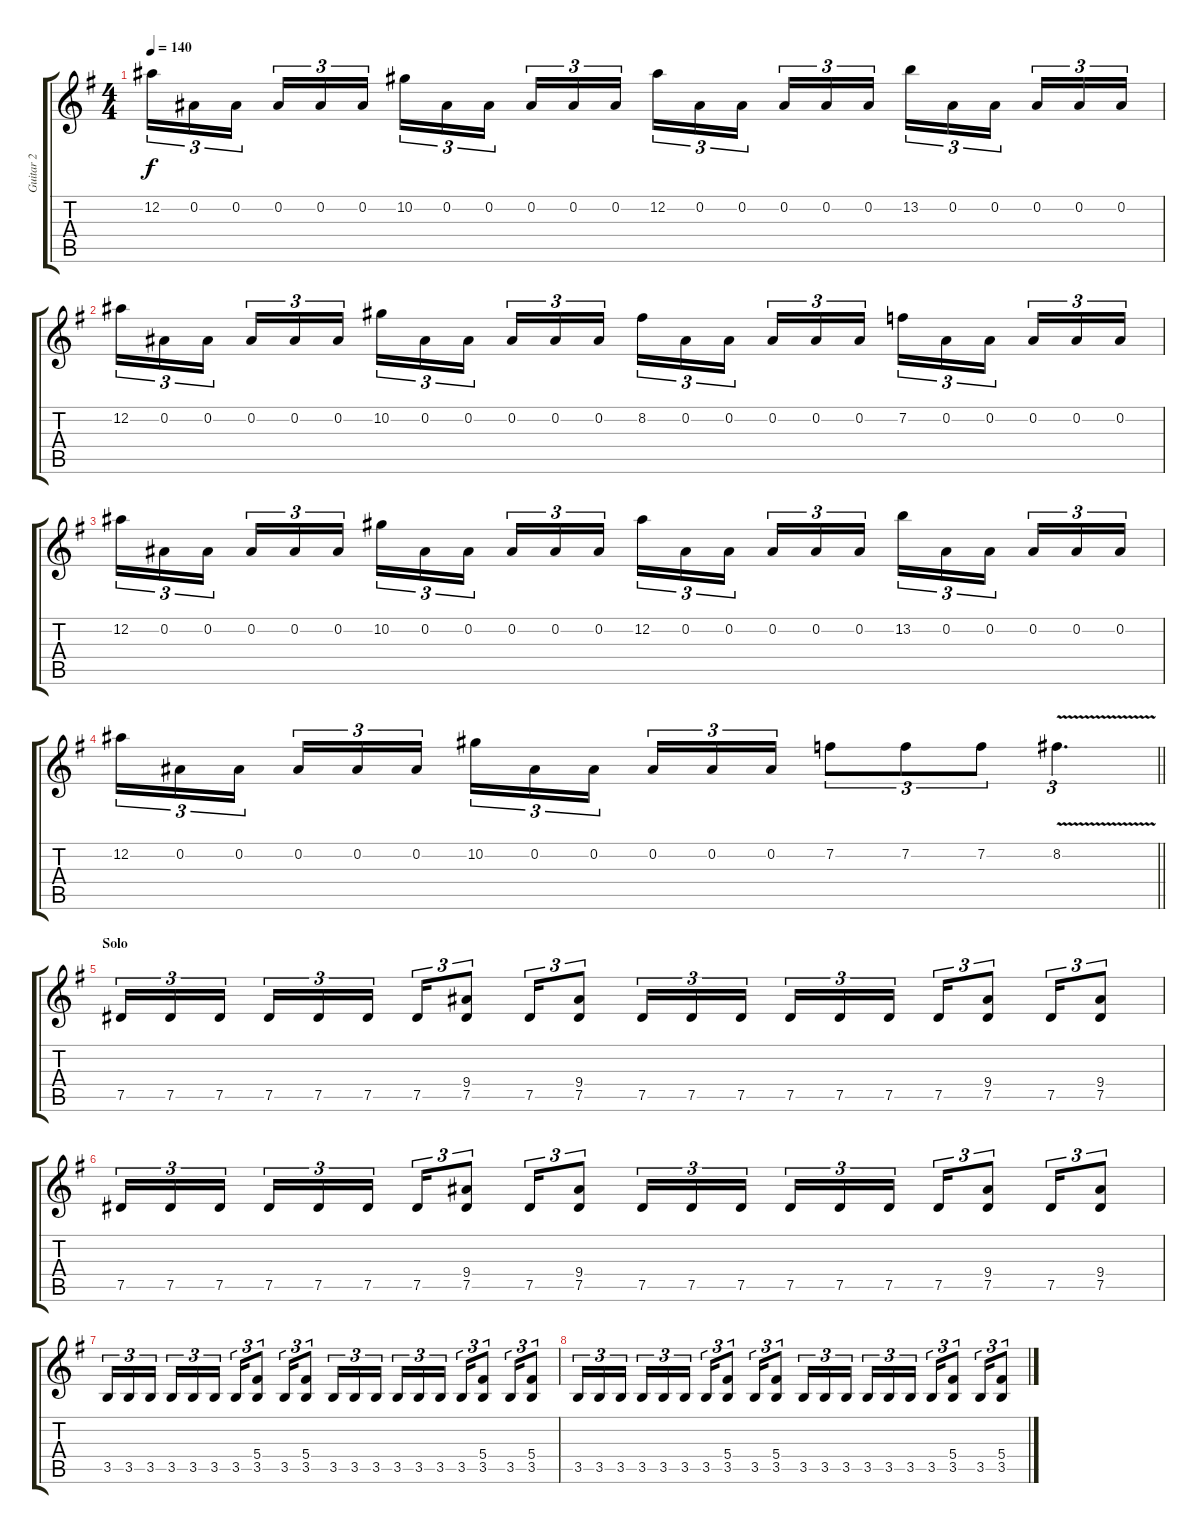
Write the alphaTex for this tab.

\track ("Guitar 2" "Guitar 2") {instrument overdrivenguitar}
\staff {score tabs}
\tuning (Eb4 Bb3 Gb3 Db3 Ab2 Eb2) {hide}
\ts (4 4)
\tempo 140
\clef g2
\ks eminor
12.2.16{tu (3 2) dy f} 0.2.16{tu (3 2)} 0.2.16{tu (3 2) beam splitsecondary} 0.2.16{tu (3 2)} 0.2.16{tu (3 2)} 0.2.16{tu (3 2)} 10.2.16{tu (3 2)} 0.2.16{tu (3 2)} 0.2.16{tu (3 2) beam splitsecondary} 0.2.16{tu (3 2)} 0.2.16{tu (3 2)} 0.2.16{tu (3 2)} 12.2.16{tu (3 2)} 0.2.16{tu (3 2)} 0.2.16{tu (3 2) beam splitsecondary} 0.2.16{tu (3 2)} 0.2.16{tu (3 2)} 0.2.16{tu (3 2)} 13.2.16{tu (3 2)} 0.2.16{tu (3 2)} 0.2.16{tu (3 2) beam splitsecondary} 0.2.16{tu (3 2)} 0.2.16{tu (3 2)} 0.2.16{tu (3 2)} |
12.2.16{tu (3 2)} 0.2.16{tu (3 2)} 0.2.16{tu (3 2) beam splitsecondary} 0.2.16{tu (3 2)} 0.2.16{tu (3 2)} 0.2.16{tu (3 2)} 10.2.16{tu (3 2)} 0.2.16{tu (3 2)} 0.2.16{tu (3 2) beam splitsecondary} 0.2.16{tu (3 2)} 0.2.16{tu (3 2)} 0.2.16{tu (3 2)} 8.2.16{tu (3 2)} 0.2.16{tu (3 2)} 0.2.16{tu (3 2) beam splitsecondary} 0.2.16{tu (3 2)} 0.2.16{tu (3 2)} 0.2.16{tu (3 2)} 7.2.16{tu (3 2)} 0.2.16{tu (3 2)} 0.2.16{tu (3 2) beam splitsecondary} 0.2.16{tu (3 2)} 0.2.16{tu (3 2)} 0.2.16{tu (3 2)} |
12.2.16{tu (3 2)} 0.2.16{tu (3 2)} 0.2.16{tu (3 2) beam splitsecondary} 0.2.16{tu (3 2)} 0.2.16{tu (3 2)} 0.2.16{tu (3 2)} 10.2.16{tu (3 2)} 0.2.16{tu (3 2)} 0.2.16{tu (3 2) beam splitsecondary} 0.2.16{tu (3 2)} 0.2.16{tu (3 2)} 0.2.16{tu (3 2)} 12.2.16{tu (3 2)} 0.2.16{tu (3 2)} 0.2.16{tu (3 2) beam splitsecondary} 0.2.16{tu (3 2)} 0.2.16{tu (3 2)} 0.2.16{tu (3 2)} 13.2.16{tu (3 2)} 0.2.16{tu (3 2)} 0.2.16{tu (3 2) beam splitsecondary} 0.2.16{tu (3 2)} 0.2.16{tu (3 2)} 0.2.16{tu (3 2)} |
\barLineRight lightlight
12.2.16{tu (3 2)} 0.2.16{tu (3 2)} 0.2.16{tu (3 2) beam splitsecondary} 0.2.16{tu (3 2)} 0.2.16{tu (3 2)} 0.2.16{tu (3 2)} 10.2.16{tu (3 2)} 0.2.16{tu (3 2)} 0.2.16{tu (3 2) beam splitsecondary} 0.2.16{tu (3 2)} 0.2.16{tu (3 2)} 0.2.16{tu (3 2)} 7.2.8{tu (3 2)} 7.2.8{tu (3 2)} 7.2.8{tu (3 2)} 8.2{v}.4{d tu (3 2)} |
\section ("" "Solo")
7.5.16{tu (3 2)} 7.5.16{tu (3 2)} 7.5.16{tu (3 2) beam splitsecondary} 7.5.16{tu (3 2)} 7.5.16{tu (3 2)} 7.5.16{tu (3 2)} 7.5.16{tu (3 2)} (9.4 7.5).8{tu (3 2)} 7.5.16{tu (3 2)} (9.4 7.5).8{tu (3 2)} 7.5.16{tu (3 2)} 7.5.16{tu (3 2)} 7.5.16{tu (3 2) beam splitsecondary} 7.5.16{tu (3 2)} 7.5.16{tu (3 2)} 7.5.16{tu (3 2)} 7.5.16{tu (3 2)} (9.4 7.5).8{tu (3 2)} 7.5.16{tu (3 2)} (9.4 7.5).8{tu (3 2)} |
7.5.16{tu (3 2)} 7.5.16{tu (3 2)} 7.5.16{tu (3 2) beam splitsecondary} 7.5.16{tu (3 2)} 7.5.16{tu (3 2)} 7.5.16{tu (3 2)} 7.5.16{tu (3 2)} (9.4 7.5).8{tu (3 2)} 7.5.16{tu (3 2)} (9.4 7.5).8{tu (3 2)} 7.5.16{tu (3 2)} 7.5.16{tu (3 2)} 7.5.16{tu (3 2) beam splitsecondary} 7.5.16{tu (3 2)} 7.5.16{tu (3 2)} 7.5.16{tu (3 2)} 7.5.16{tu (3 2)} (9.4 7.5).8{tu (3 2)} 7.5.16{tu (3 2)} (9.4 7.5).8{tu (3 2)} |
3.5.16{tu (3 2)} 3.5.16{tu (3 2)} 3.5.16{tu (3 2) beam splitsecondary} 3.5.16{tu (3 2)} 3.5.16{tu (3 2)} 3.5.16{tu (3 2)} 3.5.16{tu (3 2)} (5.4 3.5).8{tu (3 2)} 3.5.16{tu (3 2)} (5.4 3.5).8{tu (3 2)} 3.5.16{tu (3 2)} 3.5.16{tu (3 2)} 3.5.16{tu (3 2) beam splitsecondary} 3.5.16{tu (3 2)} 3.5.16{tu (3 2)} 3.5.16{tu (3 2)} 3.5.16{tu (3 2)} (5.4 3.5).8{tu (3 2)} 3.5.16{tu (3 2)} (5.4 3.5).8{tu (3 2)} |
3.5.16{tu (3 2)} 3.5.16{tu (3 2)} 3.5.16{tu (3 2) beam splitsecondary} 3.5.16{tu (3 2)} 3.5.16{tu (3 2)} 3.5.16{tu (3 2)} 3.5.16{tu (3 2)} (5.4 3.5).8{tu (3 2)} 3.5.16{tu (3 2)} (5.4 3.5).8{tu (3 2)} 3.5.16{tu (3 2)} 3.5.16{tu (3 2)} 3.5.16{tu (3 2) beam splitsecondary} 3.5.16{tu (3 2)} 3.5.16{tu (3 2)} 3.5.16{tu (3 2)} 3.5.16{tu (3 2)} (5.4 3.5).8{tu (3 2)} 3.5.16{tu (3 2)} (5.4 3.5).8{tu (3 2)}
